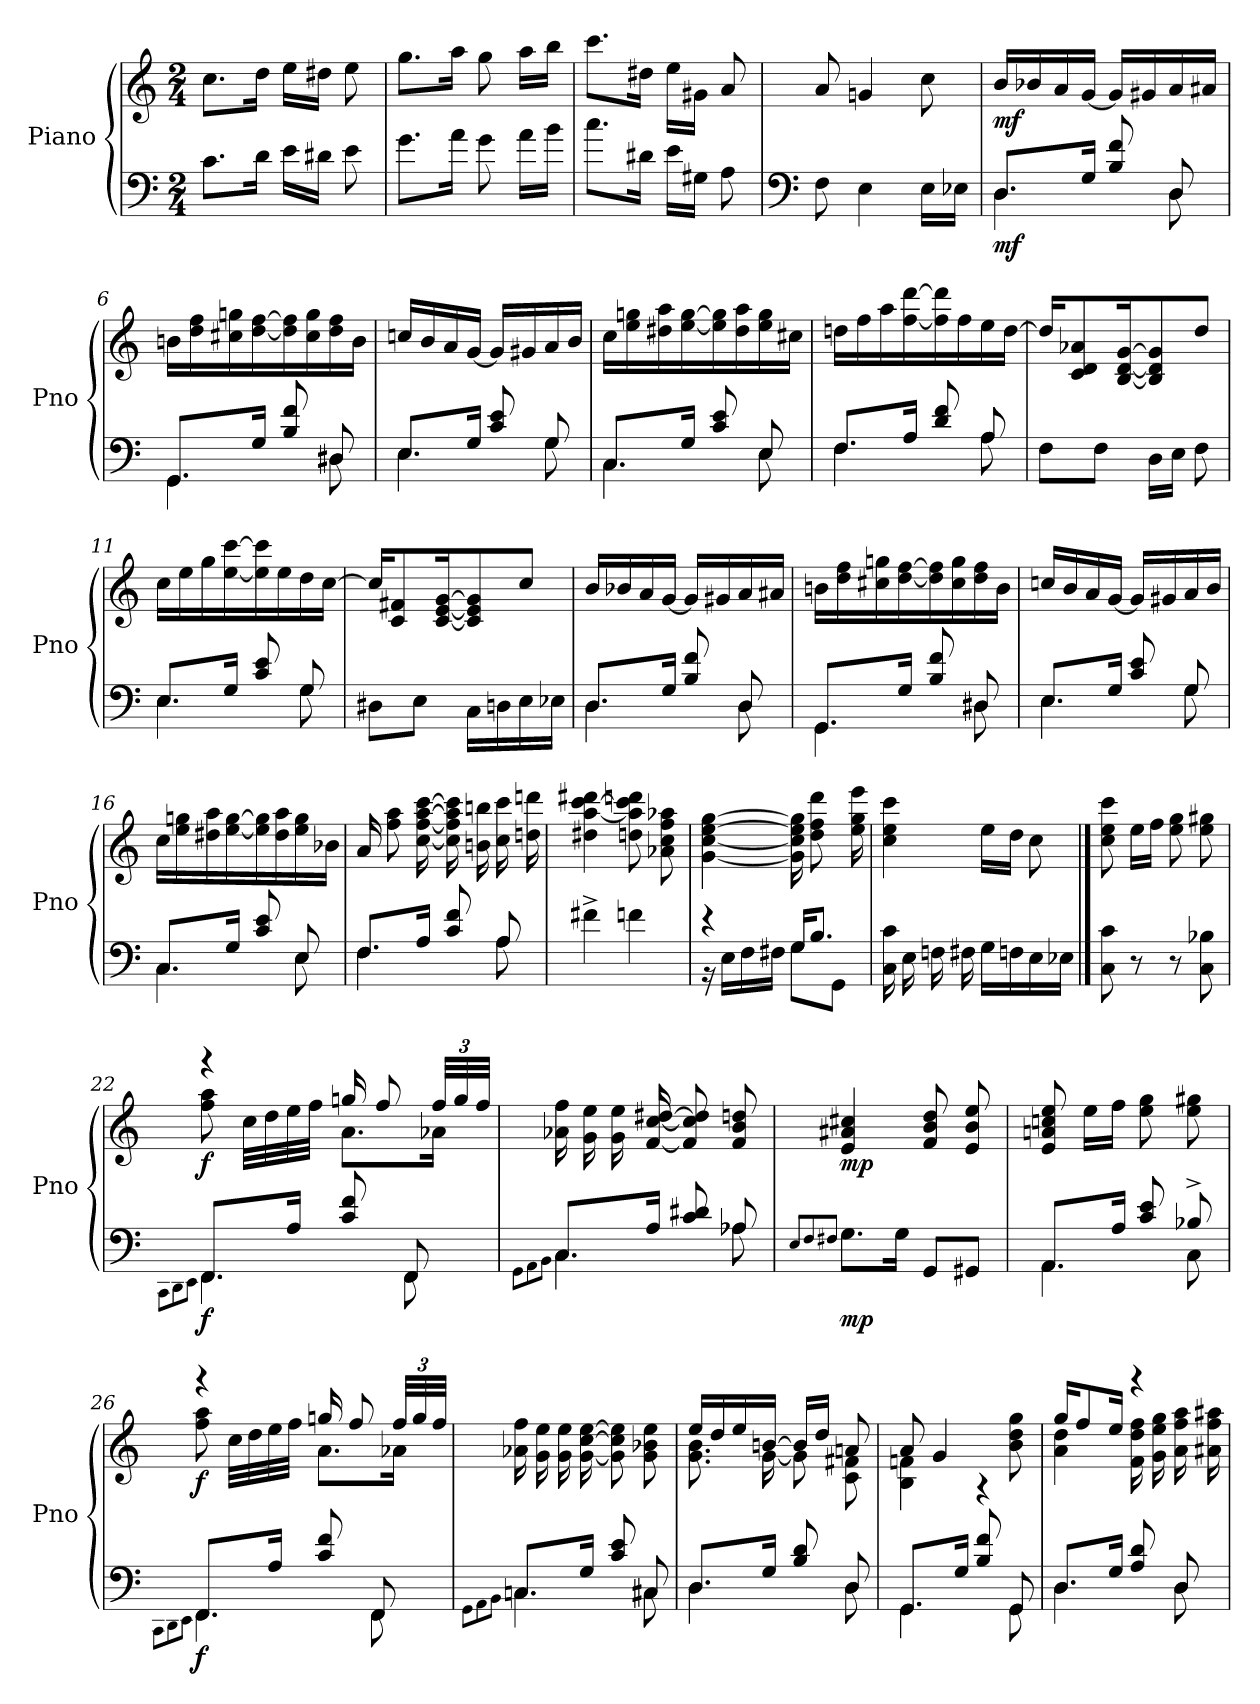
**kern	**dynam	**kern	**dynam
*part2	*part2	*part1	*part1
*staff2	*staff2	*staff1	*staff1
*I"Piano	*	*I"Piano	*
*I'Pno	*	*I'Pno	*
*clefF4	*	*clefG2	*
*k[]	*	*k[]	*
*M2/4	*	*M2/4	*
*MM84	*	*MM84	*
=1	=1	=1	=1
8.c\L	.	8.cc\L	.
16d\Jk	.	16dd\Jk	.
16e\LL	.	16ee\LL	.
16d#X\JJ	.	16dd#X\JJ	.
8e\	.	8ee\	.
=2	=2	=2	=2
8.g\L	.	8.gg\L	.
16a\Jk	.	16aa\Jk	.
8g\	.	8gg\	.
16a\LL	.	16aa\LL	.
16b\JJ	.	16bb\JJ	.
=3	=3	=3	=3
8.cc\L	.	8.ccc\L	.
16d#X\Jk	.	16dd#X\Jk	.
16e\LL	.	16ee\LL	.
16G#X\JJ	.	16g#X\JJ	.
8A\	.	8a/	.
=4	=4	=4	=4
*clefF4	*	*	*
8F\	.	8a/	.
4E\	.	4gn/	.
16E\LL	.	8cc\	.
16E-X\JJ	.	.	.
=5!|	=5!|	=5!|	=5!|
*^	*	*	*
!	!	!LO:DY:b	!	!LO:DY:b
8.D/L	4.D\	mf	16b/LL	mf
.	.	.	16b-X/	.
.	.	.	16a/	.
16G/Jk	.	.	[16g/JJ	.
8B/ 8f/	.	.	16g/LL]	.
.	.	.	16g#X/	.
8D/	8D\	.	16a/	.
.	.	.	16a#X/JJ	.
!!LO:LB:g=z
=6	=6	=6	=6	=6
8.GG/L	4.GG\	.	16bn\LL	.
.	.	.	16dd\ 16ff\	.
.	.	.	16cc#X\ 16ggn\	.
16G/Jk	.	.	[16dd\ [16ff\	.
8B/ 8f/	.	.	16dd\] 16ff\]	.
.	.	.	16cc#\ 16gg\	.
8D#X/	8D#\	.	16dd\ 16ff\	.
.	.	.	16b\JJ	.
=7	=7	=7	=7	=7
8.E/L	4.E\	.	16ccn/LL	.
.	.	.	16b/	.
.	.	.	16a/	.
16G/Jk	.	.	[16g/JJ	.
8c/ 8e/	.	.	16g/LL]	.
.	.	.	16g#X/	.
8G/	8G\	.	16a/	.
.	.	.	16b/JJ	.
=8	=8	=8	=8	=8
8.C/L	4.C\	.	16cc\LL	.
.	.	.	16ee\ 16ggn\	.
.	.	.	16dd#X\ 16aa\	.
16G/Jk	.	.	[16ee\ [16gg\	.
8c/ 8e/	.	.	16ee\] 16gg\]	.
.	.	.	16dd#\ 16aa\	.
8E/	8E\	.	16ee\ 16gg\	.
.	.	.	16cc#X\JJ	.
=9	=9	=9	=9	=9
8.F/L	4.F\	.	16ddn\LL	.
.	.	.	16ff\	.
.	.	.	16aa\	.
16A/Jk	.	.	[16ff\ [16ddd\	.
8d/ 8f/	.	.	16ff\] 16ddd\]	.
.	.	.	16ff\	.
8A/	8A\	.	16ee\	.
.	.	.	[16dd\JJ	.
*v	*v	*	*	*
=10	=10	=10	=10
8F\L	.	16dd/KL]	.
.	.	8c/ 8d/ 8a-X/	.
8F\J	.	.	.
.	.	[16B/ [16d/ [16g/K	.
16D\LL	.	8B/] 8d/] 8g/]	.
16E\JJ	.	.	.
8F\	.	8dd/J	.
!!LO:LB:g=z
=11	=11	=11	=11
*^	*	*	*
8.E/L	4.E\	.	16cc\LL	.
.	.	.	16ee\	.
.	.	.	16gg\	.
16G/Jk	.	.	[16ee\ [16ccc\	.
8c/ 8e/	.	.	16ee\] 16ccc\]	.
.	.	.	16ee\	.
8G/	8G\	.	16dd\	.
.	.	.	[16cc\JJ	.
*v	*v	*	*	*
=12	=12	=12	=12
8D#X\L	.	16cc/KL]	.
.	.	8c/ 8f#X/	.
8E\J	.	.	.
.	.	[16c/ [16e/ [16g/K	.
16C\LL	.	8c/] 8e/] 8g/]	.
16Dn\	.	.	.
16E\	.	8cc/J	.
16E-X\JJ	.	.	.
=13	=13	=13	=13
*^	*	*	*
8.D/L	4.D\	.	16b/LL	.
.	.	.	16b-X/	.
.	.	.	16a/	.
16G/Jk	.	.	[16g/JJ	.
8B/ 8f/	.	.	16g/LL]	.
.	.	.	16g#X/	.
8D/	8D\	.	16a/	.
.	.	.	16a#X/JJ	.
=14	=14	=14	=14	=14
8.GG/L	4.GG\	.	16bn\LL	.
.	.	.	16dd\ 16ff\	.
.	.	.	16cc#X\ 16ggn\	.
16G/Jk	.	.	[16dd\ [16ff\	.
8B/ 8f/	.	.	16dd\] 16ff\]	.
.	.	.	16cc#\ 16gg\	.
8D#X/	8D#\	.	16dd\ 16ff\	.
.	.	.	16b\JJ	.
=15	=15	=15	=15	=15
8.E/L	4.E\	.	16ccn/LL	.
.	.	.	16b/	.
.	.	.	16a/	.
16G/Jk	.	.	[16g/JJ	.
8c/ 8e/	.	.	16g/LL]	.
.	.	.	16g#X/	.
8G/	8G\	.	16a/	.
.	.	.	16b/JJ	.
!!LO:LB:g=z
=16	=16	=16	=16	=16
8.C/L	4.C\	.	16cc\LL	.
.	.	.	16ee\ 16ggn\	.
.	.	.	16dd#X\ 16aa\	.
16G/Jk	.	.	[16ee\ [16gg\	.
8c/ 8e/	.	.	16ee\] 16gg\]	.
.	.	.	16dd#\ 16aa\	.
8E/	8E\	.	16ee\ 16gg\	.
.	.	.	16b-X\JJ	.
=17	=17	=17	=17	=17
8.F/L	4.F\	.	16a/	.
.	.	.	8ff\ 8aa\	.
16A/Jk	.	.	[16cc\ [16ff\ [16aa\ [16ccc\	.
8c/ 8f/	.	.	16cc\] 16ff\] 16aa\] 16ccc\]	.
.	.	.	16bn\ 16bbn\	.
8A/	8A\	.	16cc\ 16ccc\	.
!	!	!	!	!LO:DY:b
.	.	.	16ddn\ 16dddn\	other-dynamics
*v	*v	*	*	*
=18	=18	=18	=18
4f#X^\	.	4dd#X\ [4aa\ [4ccc\ 4ddd#X\	.
4fn\	.	8ddn\ 8aa\] 8ccc\] 8dddn\	.
.	.	8a-X\ 8cc\ 8ff\ 8aa-X\	.
=19	=19	=19	=19
*^	*	*	*
4r	16r	.	[4g\ [4cc\ [4ee\ [4gg\	.
.	16E\LL	.	.	.
.	16F\	.	.	.
.	16F#X\JJ	.	.	.
16G/KL	8G\L	.	16g\] 16cc\] 16ee\] 16gg\]	.
8.B/J	.	.	8dd\ 8ff\ 8ddd\	.
.	8GG\J	.	.	.
.	.	.	16ee\ 16gg\ 16eee\	.
*v	*v	*	*	*
=20	=20	=20	=20
16C\ 16c\	.	4cc\ 4ee\ 4ccc\	.
16E\	.	.	.
16Fn\	.	.	.
16F#X\	.	.	.
16G\LL	.	16ee\LL	.
16Fn\	.	16dd\JJ	.
16E\	.	8cc\	.
16E-X\JJ	.	.	.
!!LO:LB:g=z
==21	==21	==21	==21
8C\ 8c\	.	8cc\ 8ee\ 8ccc\	.
8r	.	16ee\LL	.
.	.	16ff\JJ	.
8r	.	8ee\ 8gg\	.
!	!LO:DY:b	!	!LO:DY:b
8C\ 8B-X\	other-dynamics	8ee\ 8gg#X\	other-dynamics
=22!|	=22!|	=22!|	=22!|
*^	*	*	*
.	8qCC\L	.	.	.
.	8qDD\	.	.	.
.	8qEE\J	.	.	.
*	*	*	*^	*
!	!	!LO:DY:b	!	!	!LO:DY:b
8.FF/L	4.FF\	f	4r	8ff\ 8aa\	f
.	.	.	.	32cc\LLL	.
.	.	.	.	32dd\	.
16A/Jk	.	.	.	32ee\	.
.	.	.	.	32ff\JJJ	.
8c/ 8f/	.	.	16ggn/	8.a\L	.
.	.	.	8ff/	.	.
8FF/	8FF\	.	.	.	.
.	.	.	48ff/LLL	16a-X\Jk	.
.	.	.	48gg/	.	.
.	.	.	48ff/JJJ	.	.
*	*	*	*v	*v	*
=23	=23	=23	=23	=23
.	8qGG\L	.	.	.
.	8qAA\	.	.	.
.	8qBB\J	.	.	.
8.C/L	4.C\	.	16a-X\ 16ff\	.
.	.	.	16g\ 16ee\	.
.	.	.	16g\ 16ee\	.
!	!	!LO:DY:b	!	!LO:DY:b
16A/Jk	.	other-dynamics	[16f/ [16cc/ [16dd#X/	other-dynamics
8c/ 8d#X/	.	.	8f/] 8cc/] 8dd#/]	.
8A-X/	8A-\	.	8f/ 8b/ 8ddn/	.
*v	*v	*	*	*
=24	=24	=24	=24
8qE/L	.	.	.
8qF/	.	.	.
8qF#X/J	.	.	.
!	!LO:DY:b	!	!LO:DY:b
8.G\L	mp	4e/ 4a#X/ 4cc#X/	mp
16G\Jk	.	.	.
8GG/L	.	8f/ 8b/ 8dd/	.
8GG#X/J	.	8e/ 8b/ 8ee/	.
!!LO:PB:g=z
=25	=25	=25	=25
*^	*	*	*
8.AA/L	4.AA\	.	8e/ 8an/ 8ccn/ 8ee/	.
.	.	.	16ee\LL	.
16A/Jk	.	.	16ff\JJ	.
8c/ 8e/	.	.	8ee\ 8gg\	.
!	!	!LO:DY:b	!	!LO:DY:b
8B-X^/	8C\	other-dynamics	8ee\ 8gg#X\	other-dynamics
=26	=26	=26	=26	=26
.	8qCC\L	.	.	.
.	8qDD\	.	.	.
.	8qEE\J	.	.	.
*	*	*	*^	*
!	!	!LO:DY:b	!	!	!LO:DY:b
8.FF/L	4.FF\	f	4r	8ff\ 8aa\	f
.	.	.	.	32cc\LLL	.
.	.	.	.	32dd\	.
16A/Jk	.	.	.	32ee\	.
.	.	.	.	32ff\JJJ	.
8c/ 8f/	.	.	16ggn/	8.a\L	.
.	.	.	8ff/	.	.
8FF/	8FF\	.	.	.	.
.	.	.	48ff/LLL	16a-X\Jk	.
.	.	.	48gg/	.	.
.	.	.	48ff/JJJ	.	.
*	*	*	*v	*v	*
=27	=27	=27	=27	=27
.	8qGG\L	.	.	.
.	8qAA\	.	.	.
.	8qBB\J	.	.	.
8.C/L	4.Cn\	.	16a-X\ 16ff\	.
.	.	.	16g\ 16ee\	.
.	.	.	16g\ 16ee\	.
16G/Jk	.	.	[16g\ [16cc\ [16ee\	.
8c/ 8e/	.	.	8g\] 8cc\] 8ee\]	.
8C#X/	8C#\	.	8g\ 8b-X\ 8ee\	.
=28	=28	=28	=28	=28
*	*	*	*^	*
8.D/L	4.D\	.	16ee/LL	8.g\ 8.b\	.
.	.	.	16dd/	.	.
.	.	.	16ee/	.	.
16G/Jk	.	.	[16bn/JJ	[16g\	.
8B/ 8d/	.	.	16b/LL]	8g\]	.
.	.	.	16dd/JJ	.	.
8D/	8D\	.	8an/	8c\ 8f#X\	.
=29	=29	=29	=29	=29	=29
8.GG/L	4.GG\	.	8a/	4B\ 4fn\	.
.	.	.	4g/	.	.
16G/Jk	.	.	.	.	.
8B/ 8f/	.	.	.	4r	.
8GG/	8GG\	.	8b\ 8dd\ 8gg\	.	.
!!LO:LB:g=z	!!
=30	=30	=30	=30	=30	=30
8.D/L	4.D\	.	16gg/KL	4a\ 4dd\	.
.	.	.	8ff/	.	.
16G/Jk	.	.	16ee/Jk	.	.
8A/ 8d/	.	.	4r	16f\ 16dd\ 16ff\	.
.	.	.	.	16g\ 16ee\ 16gg\	.
8D/	8D\	.	.	16a\ 16ff\ 16aa\	.
.	.	.	.	16a#X\ 16ff\ 16aa#X\	.
*v	*v	*	*	*	*
*	*	*v	*v	*
=	=	=	=
*-	*-	*-	*-
